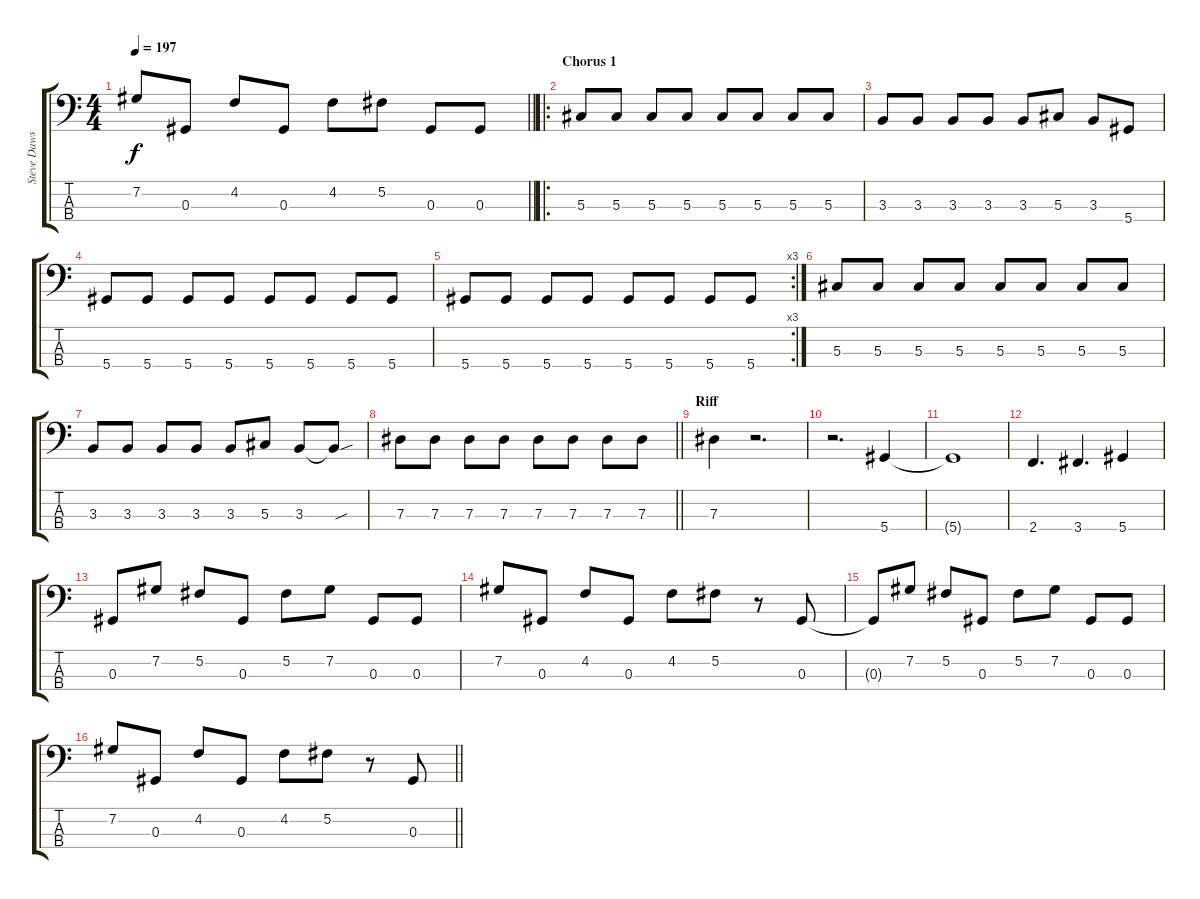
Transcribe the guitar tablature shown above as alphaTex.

\track ("Steve Dawson" "Steve Daws") {instrument electricbassfinger}
\staff {score tabs}
\tuning (Gb2 Db2 Ab1 Eb1) {hide}
\ts (4 4)
\tempo 197
\clef f4
\barLineRight lightlight
\ks c
7.2.8{dy f} 0.3.8 4.2.8 0.3.8 4.2.8 5.2.8 0.3.8 0.3.8 |
\ro
\section ("" "Chorus 1")
5.3.8 5.3.8 5.3.8 5.3.8 5.3.8 5.3.8 5.3.8 5.3.8 |
3.3.8 3.3.8 3.3.8 3.3.8 3.3.8 5.3.8 3.3.8 5.4.8 |
5.4.8 5.4.8 5.4.8 5.4.8 5.4.8 5.4.8 5.4.8 5.4.8 |
\rc 3
5.4.8 5.4.8 5.4.8 5.4.8 5.4.8 5.4.8 5.4.8 5.4.8 |
5.3.8 5.3.8 5.3.8 5.3.8 5.3.8 5.3.8 5.3.8 5.3.8 |
3.3.8 3.3.8 3.3.8 3.3.8 3.3.8 5.3.8 3.3.8 3.3{sou t}.8 |
\barLineRight lightlight
7.3.8 7.3.8 7.3.8 7.3.8 7.3.8 7.3.8 7.3.8 7.3.8 |
\section ("" "Riff")
7.3.4 r.2{d} |
r.2{d} 5.4.4 |
5.4{t}.1 |
2.4.4{d} 3.4.4{d} 5.4.4 |
0.3.8 7.2.8 5.2.8 0.3.8 5.2.8 7.2.8 0.3.8 0.3.8 |
7.2.8 0.3.8 4.2.8 0.3.8 4.2.8 5.2.8 r.8 0.3.8 |
0.3{t}.8 7.2.8 5.2.8 0.3.8 5.2.8 7.2.8 0.3.8 0.3.8 |
\barLineRight lightlight
7.2.8 0.3.8 4.2.8 0.3.8 4.2.8 5.2.8 r.8 0.3.8
